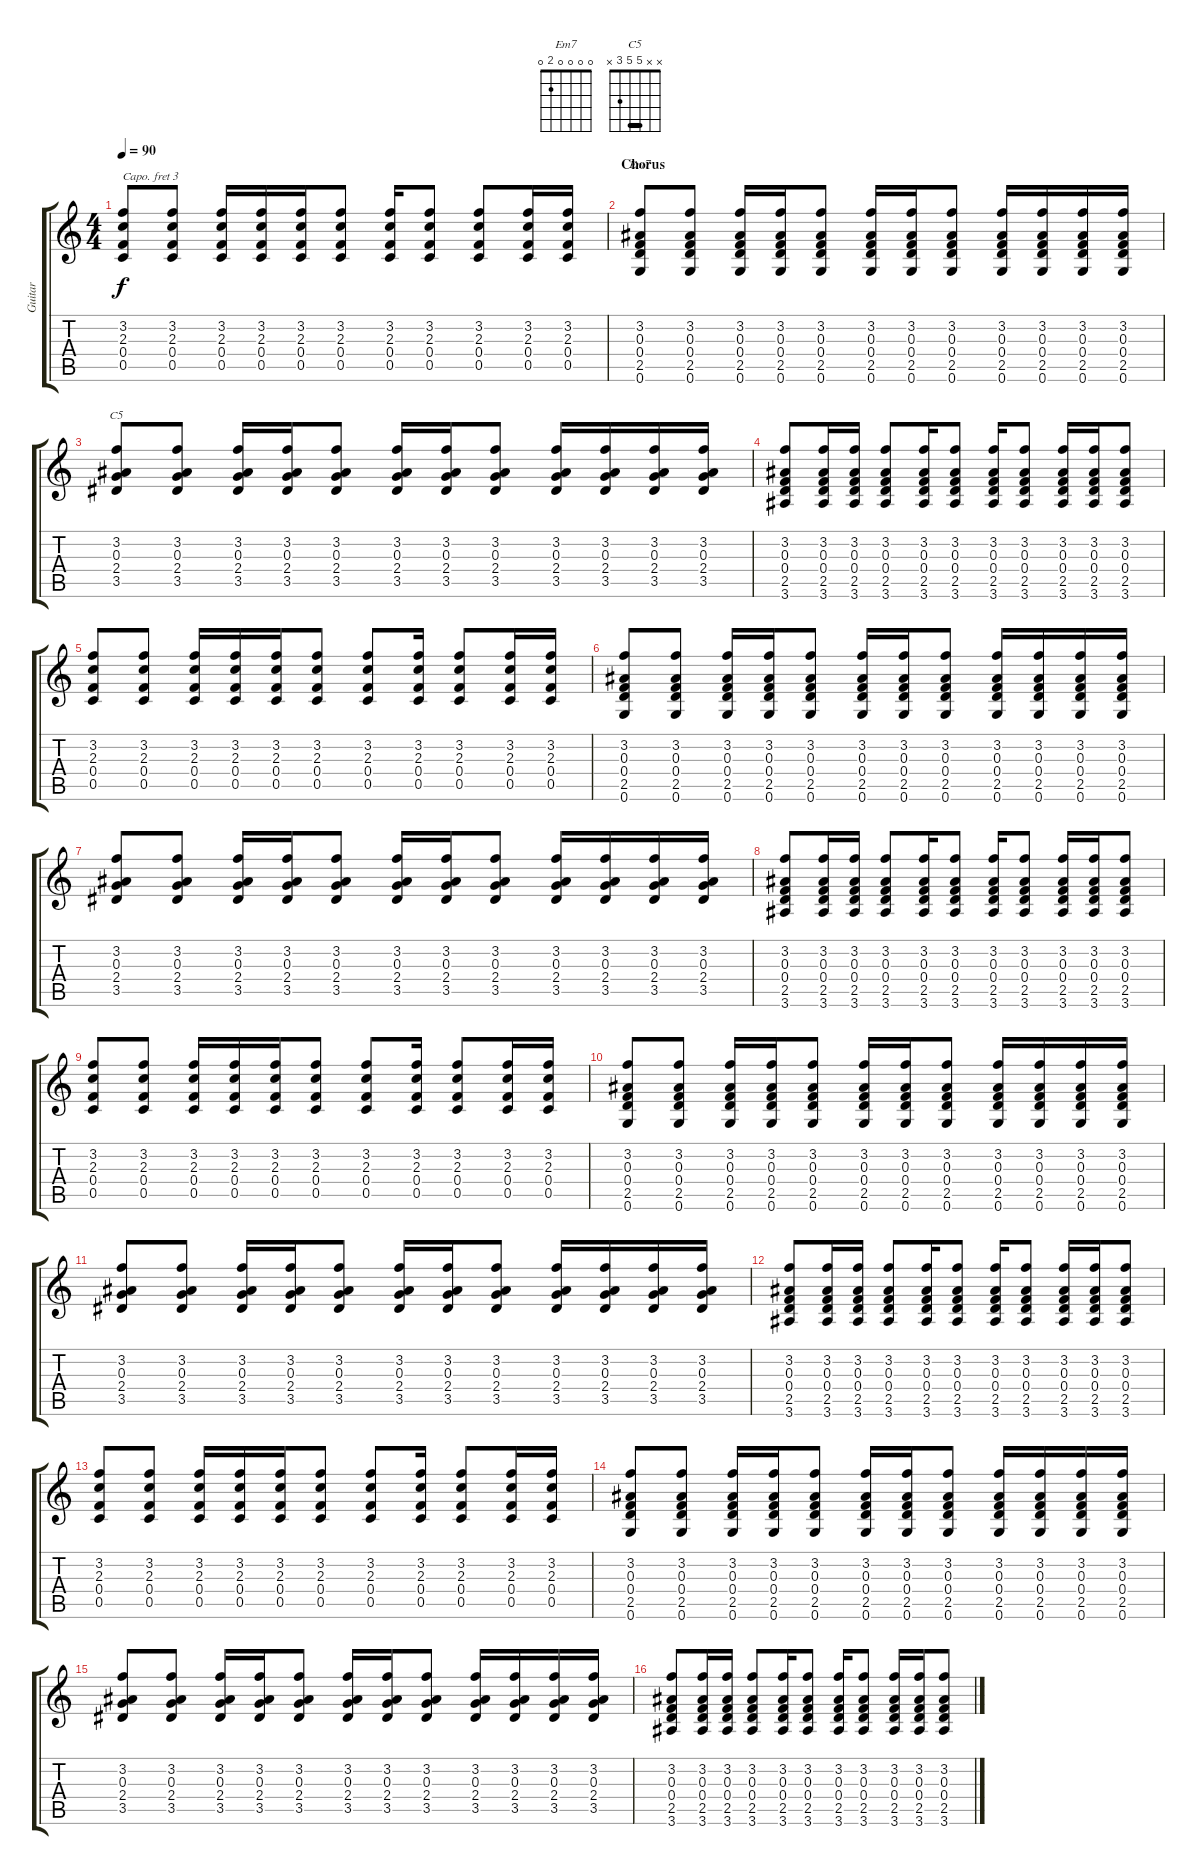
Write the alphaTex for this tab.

\track ("Guitar" "Guitar") {instrument acousticguitarsteel}
\staff {score tabs}
\capo 3
\tuning (E4 B3 G3 D3 A2 E2) {hide}
\chord ("Em7" 0 0 0 0 2 0)
\chord ("C5" x x 5 5 3 x) {barre 5}
\ts (4 4)
\tempo 90
\clef g2
\ks c
(3.2 2.3 0.4 0.5).8{dy f} (3.2 2.3 0.4 0.5).8 (3.2 2.3 0.4 0.5).16 (3.2 2.3 0.4 0.5).16 (3.2 2.3 0.4 0.5).16 (3.2 2.3 0.4 0.5).8 (3.2 2.3 0.4 0.5).16 (3.2 2.3 0.4 0.5).8 (3.2 2.3 0.4 0.5).8 (3.2 2.3 0.4 0.5).16 (3.2 2.3 0.4 0.5).16 |
\section ("" "Chorus")
(3.2 0.3 0.4 2.5 0.6).8{ch "Em7"} (3.2 0.3 0.4 2.5 0.6).8 (3.2 0.3 0.4 2.5 0.6).16 (3.2 0.3 0.4 2.5 0.6).16 (3.2 0.3 0.4 2.5 0.6).8 (3.2 0.3 0.4 2.5 0.6).16 (3.2 0.3 0.4 2.5 0.6).16 (3.2 0.3 0.4 2.5 0.6).8 (3.2 0.3 0.4 2.5 0.6).16 (3.2 0.3 0.4 2.5 0.6).16 (3.2 0.3 0.4 2.5 0.6).16 (3.2 0.3 0.4 2.5 0.6).16 |
(3.2 0.3 2.4 3.5).8{ch "C5"} (3.2 0.3 2.4 3.5).8 (3.2 0.3 2.4 3.5).16 (3.2 0.3 2.4 3.5).16 (3.2 0.3 2.4 3.5).8 (3.2 0.3 2.4 3.5).16 (3.2 0.3 2.4 3.5).16 (3.2 0.3 2.4 3.5).8 (3.2 0.3 2.4 3.5).16 (3.2 0.3 2.4 3.5).16 (3.2 0.3 2.4 3.5).16 (3.2 0.3 2.4 3.5).16 |
(3.2 0.3 0.4 2.5 3.6).8 (3.2 0.3 0.4 2.5 3.6).16 (3.2 0.3 0.4 2.5 3.6).16 (3.2 0.3 0.4 2.5 3.6).8 (3.2 0.3 0.4 2.5 3.6).16 (3.2 0.3 0.4 2.5 3.6).8 (3.2 0.3 0.4 2.5 3.6).16 (3.2 0.3 0.4 2.5 3.6).8 (3.2 0.3 0.4 2.5 3.6).16 (3.2 0.3 0.4 2.5 3.6).16 (3.2 0.3 0.4 2.5 3.6).8 |
(3.2 2.3 0.4 0.5).8 (3.2 2.3 0.4 0.5).8 (3.2 2.3 0.4 0.5).16 (3.2 2.3 0.4 0.5).16 (3.2 2.3 0.4 0.5).16 (3.2 2.3 0.4 0.5).8 (3.2 2.3 0.4 0.5).8 (3.2 2.3 0.4 0.5).16 (3.2 2.3 0.4 0.5).8 (3.2 2.3 0.4 0.5).16 (3.2 2.3 0.4 0.5).16 |
(3.2 0.3 0.4 2.5 0.6).8 (3.2 0.3 0.4 2.5 0.6).8 (3.2 0.3 0.4 2.5 0.6).16 (3.2 0.3 0.4 2.5 0.6).16 (3.2 0.3 0.4 2.5 0.6).8 (3.2 0.3 0.4 2.5 0.6).16 (3.2 0.3 0.4 2.5 0.6).16 (3.2 0.3 0.4 2.5 0.6).8 (3.2 0.3 0.4 2.5 0.6).16 (3.2 0.3 0.4 2.5 0.6).16 (3.2 0.3 0.4 2.5 0.6).16 (3.2 0.3 0.4 2.5 0.6).16 |
(3.2 0.3 2.4 3.5).8 (3.2 0.3 2.4 3.5).8 (3.2 0.3 2.4 3.5).16 (3.2 0.3 2.4 3.5).16 (3.2 0.3 2.4 3.5).8 (3.2 0.3 2.4 3.5).16 (3.2 0.3 2.4 3.5).16 (3.2 0.3 2.4 3.5).8 (3.2 0.3 2.4 3.5).16 (3.2 0.3 2.4 3.5).16 (3.2 0.3 2.4 3.5).16 (3.2 0.3 2.4 3.5).16 |
(3.2 0.3 0.4 2.5 3.6).8 (3.2 0.3 0.4 2.5 3.6).16 (3.2 0.3 0.4 2.5 3.6).16 (3.2 0.3 0.4 2.5 3.6).8 (3.2 0.3 0.4 2.5 3.6).16 (3.2 0.3 0.4 2.5 3.6).8 (3.2 0.3 0.4 2.5 3.6).16 (3.2 0.3 0.4 2.5 3.6).8 (3.2 0.3 0.4 2.5 3.6).16 (3.2 0.3 0.4 2.5 3.6).16 (3.2 0.3 0.4 2.5 3.6).8 |
(3.2 2.3 0.4 0.5).8 (3.2 2.3 0.4 0.5).8 (3.2 2.3 0.4 0.5).16 (3.2 2.3 0.4 0.5).16 (3.2 2.3 0.4 0.5).16 (3.2 2.3 0.4 0.5).8 (3.2 2.3 0.4 0.5).8 (3.2 2.3 0.4 0.5).16 (3.2 2.3 0.4 0.5).8 (3.2 2.3 0.4 0.5).16 (3.2 2.3 0.4 0.5).16 |
(3.2 0.3 0.4 2.5 0.6).8 (3.2 0.3 0.4 2.5 0.6).8 (3.2 0.3 0.4 2.5 0.6).16 (3.2 0.3 0.4 2.5 0.6).16 (3.2 0.3 0.4 2.5 0.6).8 (3.2 0.3 0.4 2.5 0.6).16 (3.2 0.3 0.4 2.5 0.6).16 (3.2 0.3 0.4 2.5 0.6).8 (3.2 0.3 0.4 2.5 0.6).16 (3.2 0.3 0.4 2.5 0.6).16 (3.2 0.3 0.4 2.5 0.6).16 (3.2 0.3 0.4 2.5 0.6).16 |
(3.2 0.3 2.4 3.5).8 (3.2 0.3 2.4 3.5).8 (3.2 0.3 2.4 3.5).16 (3.2 0.3 2.4 3.5).16 (3.2 0.3 2.4 3.5).8 (3.2 0.3 2.4 3.5).16 (3.2 0.3 2.4 3.5).16 (3.2 0.3 2.4 3.5).8 (3.2 0.3 2.4 3.5).16 (3.2 0.3 2.4 3.5).16 (3.2 0.3 2.4 3.5).16 (3.2 0.3 2.4 3.5).16 |
(3.2 0.3 0.4 2.5 3.6).8 (3.2 0.3 0.4 2.5 3.6).16 (3.2 0.3 0.4 2.5 3.6).16 (3.2 0.3 0.4 2.5 3.6).8 (3.2 0.3 0.4 2.5 3.6).16 (3.2 0.3 0.4 2.5 3.6).8 (3.2 0.3 0.4 2.5 3.6).16 (3.2 0.3 0.4 2.5 3.6).8 (3.2 0.3 0.4 2.5 3.6).16 (3.2 0.3 0.4 2.5 3.6).16 (3.2 0.3 0.4 2.5 3.6).8 |
(3.2 2.3 0.4 0.5).8 (3.2 2.3 0.4 0.5).8 (3.2 2.3 0.4 0.5).16 (3.2 2.3 0.4 0.5).16 (3.2 2.3 0.4 0.5).16 (3.2 2.3 0.4 0.5).8 (3.2 2.3 0.4 0.5).8 (3.2 2.3 0.4 0.5).16 (3.2 2.3 0.4 0.5).8 (3.2 2.3 0.4 0.5).16 (3.2 2.3 0.4 0.5).16 |
(3.2 0.3 0.4 2.5 0.6).8 (3.2 0.3 0.4 2.5 0.6).8 (3.2 0.3 0.4 2.5 0.6).16 (3.2 0.3 0.4 2.5 0.6).16 (3.2 0.3 0.4 2.5 0.6).8 (3.2 0.3 0.4 2.5 0.6).16 (3.2 0.3 0.4 2.5 0.6).16 (3.2 0.3 0.4 2.5 0.6).8 (3.2 0.3 0.4 2.5 0.6).16 (3.2 0.3 0.4 2.5 0.6).16 (3.2 0.3 0.4 2.5 0.6).16 (3.2 0.3 0.4 2.5 0.6).16 |
(3.2 0.3 2.4 3.5).8 (3.2 0.3 2.4 3.5).8 (3.2 0.3 2.4 3.5).16 (3.2 0.3 2.4 3.5).16 (3.2 0.3 2.4 3.5).8 (3.2 0.3 2.4 3.5).16 (3.2 0.3 2.4 3.5).16 (3.2 0.3 2.4 3.5).8 (3.2 0.3 2.4 3.5).16 (3.2 0.3 2.4 3.5).16 (3.2 0.3 2.4 3.5).16 (3.2 0.3 2.4 3.5).16 |
(3.2 0.3 0.4 2.5 3.6).8 (3.2 0.3 0.4 2.5 3.6).16 (3.2 0.3 0.4 2.5 3.6).16 (3.2 0.3 0.4 2.5 3.6).8 (3.2 0.3 0.4 2.5 3.6).16 (3.2 0.3 0.4 2.5 3.6).8 (3.2 0.3 0.4 2.5 3.6).16 (3.2 0.3 0.4 2.5 3.6).8 (3.2 0.3 0.4 2.5 3.6).16 (3.2 0.3 0.4 2.5 3.6).16 (3.2 0.3 0.4 2.5 3.6).8
